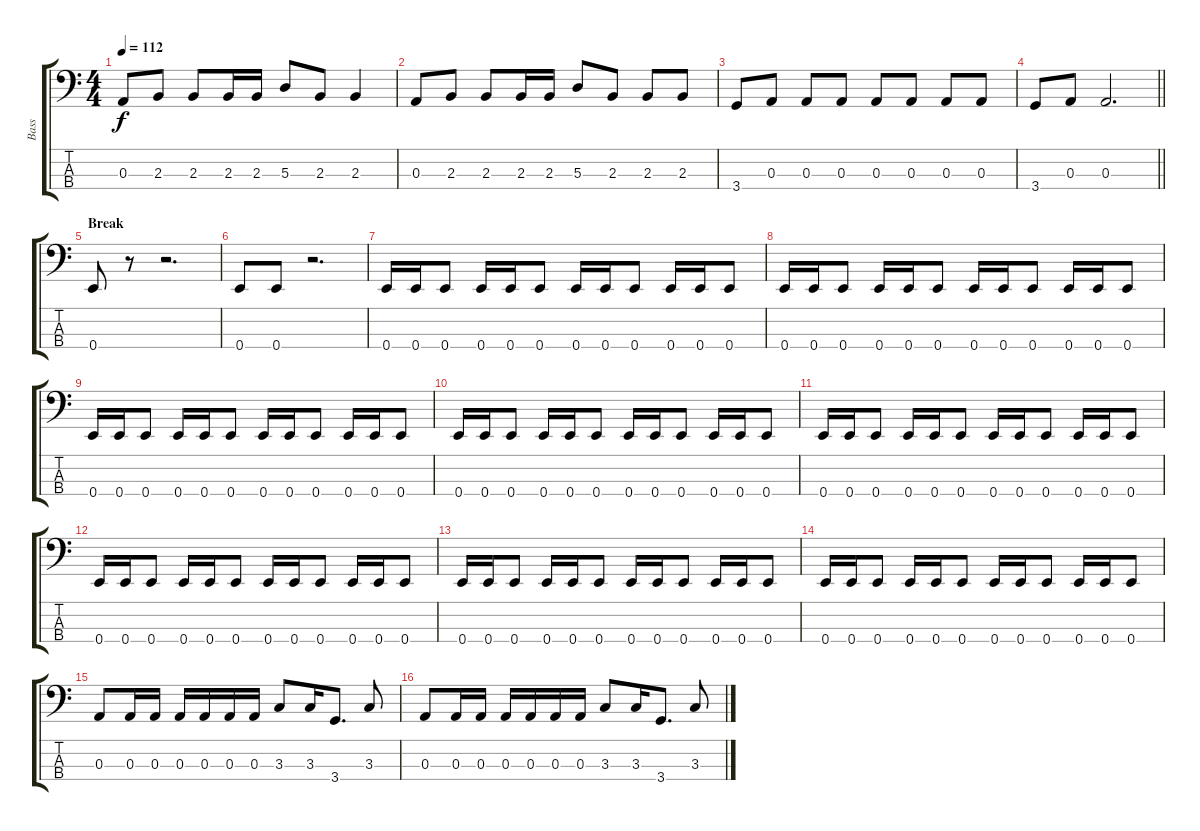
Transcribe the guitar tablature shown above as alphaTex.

\track ("Bass" "Bass") {instrument electricbassfinger}
\staff {score tabs}
\tuning (G2 D2 A1 E1) {hide}
\ts (4 4)
\tempo 112
\clef f4
\ks c
0.3.8{dy f} 2.3.8 2.3.8 2.3.16 2.3.16 5.3.8 2.3.8 2.3.4 |
0.3.8 2.3.8 2.3.8 2.3.16 2.3.16 5.3.8 2.3.8 2.3.8 2.3.8 |
3.4.8 0.3.8 0.3.8 0.3.8 0.3.8 0.3.8 0.3.8 0.3.8 |
\barLineRight lightlight
3.4.8 0.3.8 0.3.2{d} |
\section ("" "Break")
0.4.8 r.8 r.2{d} |
0.4.8 0.4.8 r.2{d} |
0.4.16 0.4.16 0.4.8 0.4.16 0.4.16 0.4.8 0.4.16 0.4.16 0.4.8 0.4.16 0.4.16 0.4.8 |
0.4.16 0.4.16 0.4.8 0.4.16 0.4.16 0.4.8 0.4.16 0.4.16 0.4.8 0.4.16 0.4.16 0.4.8 |
0.4.16 0.4.16 0.4.8 0.4.16 0.4.16 0.4.8 0.4.16 0.4.16 0.4.8 0.4.16 0.4.16 0.4.8 |
0.4.16 0.4.16 0.4.8 0.4.16 0.4.16 0.4.8 0.4.16 0.4.16 0.4.8 0.4.16 0.4.16 0.4.8 |
0.4.16 0.4.16 0.4.8 0.4.16 0.4.16 0.4.8 0.4.16 0.4.16 0.4.8 0.4.16 0.4.16 0.4.8 |
0.4.16 0.4.16 0.4.8 0.4.16 0.4.16 0.4.8 0.4.16 0.4.16 0.4.8 0.4.16 0.4.16 0.4.8 |
0.4.16 0.4.16 0.4.8 0.4.16 0.4.16 0.4.8 0.4.16 0.4.16 0.4.8 0.4.16 0.4.16 0.4.8 |
0.4.16 0.4.16 0.4.8 0.4.16 0.4.16 0.4.8 0.4.16 0.4.16 0.4.8 0.4.16 0.4.16 0.4.8 |
0.3.8 0.3.16 0.3.16 0.3.16 0.3.16 0.3.16 0.3.16 3.3.8 3.3.16 3.4.8{d} 3.3.8 |
0.3.8 0.3.16 0.3.16 0.3.16 0.3.16 0.3.16 0.3.16 3.3.8 3.3.16 3.4.8{d} 3.3.8
